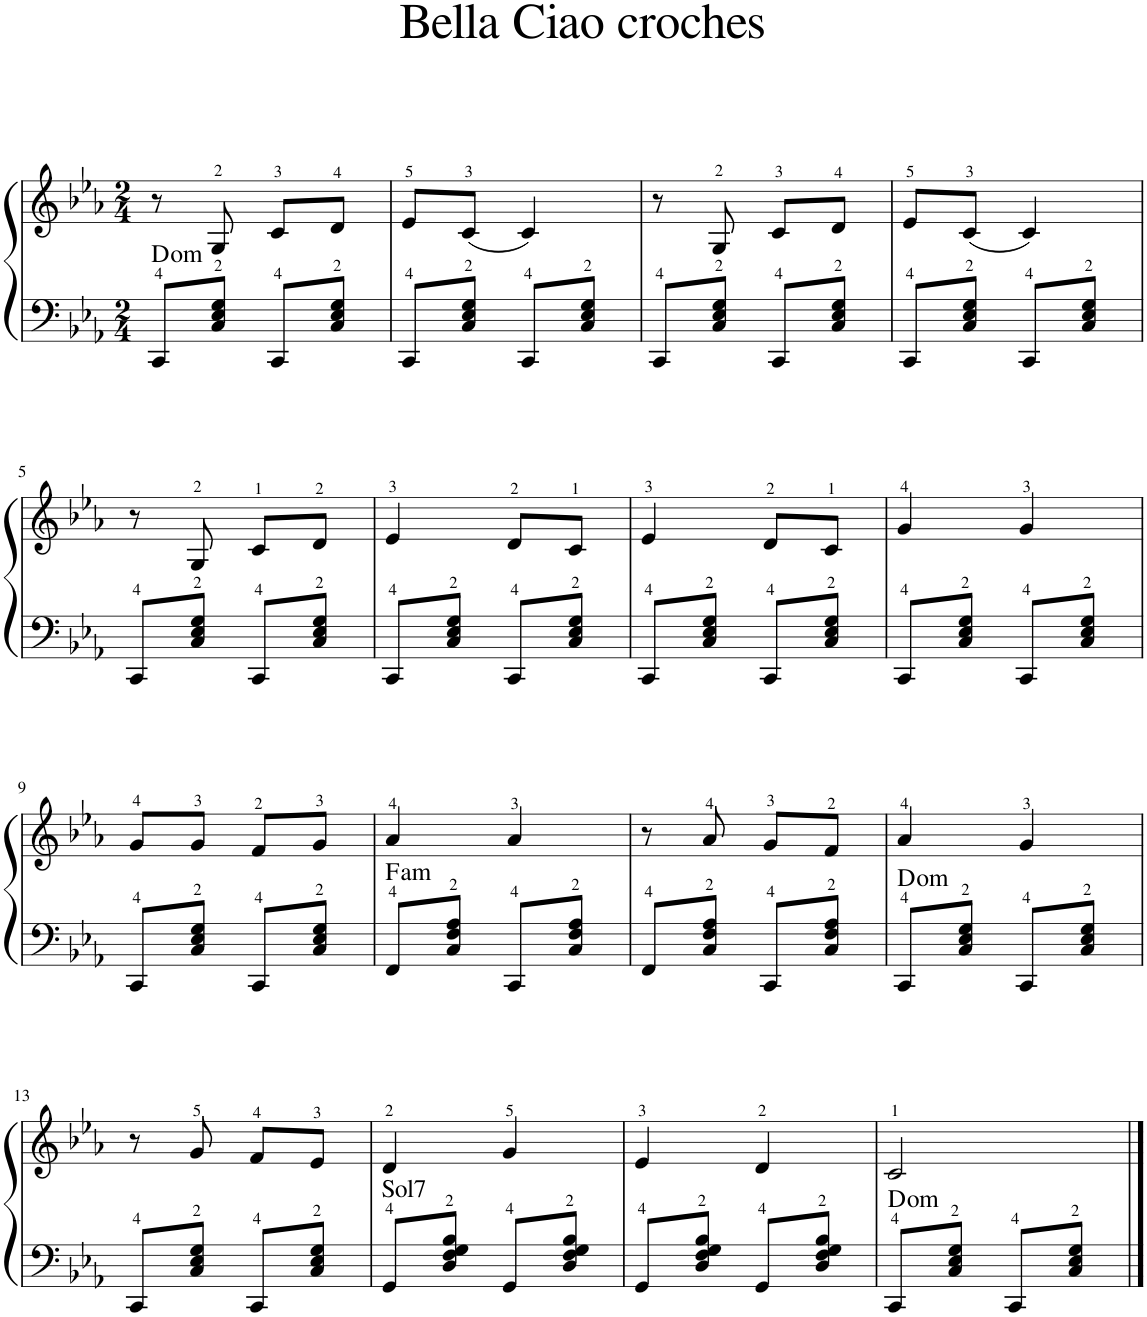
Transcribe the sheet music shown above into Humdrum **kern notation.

**kern	**harte	**kern
*part2	*part2	*part1
*staff2	*	*staff1
*I"Piano	*	*I"Accordéon
*I'Pno	*	*I'Acc
*clefF4	*	*clefG2
*k[b-e-a-]	*	*k[b-e-a-]
*M2/4	*	*M2/4
=1	=1	=1
8CC/L	D:dim	8r
8C/ 8E-/ 8G/J	.	8G/
8CC/L	.	8c/L
8C/ 8E-/ 8G/J	.	8d/J
=2	=2	=2
8CC/L	.	8e-/L
8C/ 8E-/ 8G/J	.	(8c/J
8CC/L	.	4c/)
8C/ 8E-/ 8G/J	.	.
=3	=3	=3
8CC/L	.	8r
8C/ 8E-/ 8G/J	.	8G/
8CC/L	.	8c/L
8C/ 8E-/ 8G/J	.	8d/J
=4	=4	=4
8CC/L	.	8e-/L
8C/ 8E-/ 8G/J	.	(8c/J
8CC/L	.	4c/)
8C/ 8E-/ 8G/J	.	.
!!LO:LB:g=z
=5	=5	=5
8CC/L	.	8r
8C/ 8E-/ 8G/J	.	8G/
8CC/L	.	8c/L
8C/ 8E-/ 8G/J	.	8d/J
=6	=6	=6
8CC/L	.	4e-/
8C/ 8E-/ 8G/J	.	.
8CC/L	.	8d/L
8C/ 8E-/ 8G/J	.	8c/J
=7	=7	=7
8CC/L	.	4e-/
8C/ 8E-/ 8G/J	.	.
8CC/L	.	8d/L
8C/ 8E-/ 8G/J	.	8c/J
=8	=8	=8
8CC/L	.	4g/
8C/ 8E-/ 8G/J	.	.
8CC/L	.	4g/
8C/ 8E-/ 8G/J	.	.
!!LO:LB:g=z
=9	=9	=9
8CC/L	.	8g/L
8C/ 8E-/ 8G/J	.	8g/J
8CC/L	.	8f/L
8C/ 8E-/ 8G/J	.	8g/J
=10	=10	=10
!	!LO:H:kt=am	!
8FF/L	.	4a-/
8C/ 8F/ 8A-/J	.	.
8CC/L	.	4a-/
8C/ 8F/ 8A-/J	.	.
=11	=11	=11
8FF/L	.	8r
8C/ 8F/ 8A-/J	.	8a-/
8CC/L	.	8g/L
8C/ 8F/ 8A-/J	.	8f/J
=12	=12	=12
8CC/L	D:dim	4a-/
8C/ 8E-/ 8G/J	.	.
8CC/L	.	4g/
8C/ 8E-/ 8G/J	.	.
!!LO:LB:g=z
=13	=13	=13
8CC/L	.	8r
8C/ 8E-/ 8G/J	.	8g/
8CC/L	.	8f/L
8C/ 8E-/ 8G/J	.	8e-/J
=14	=14	=14
!	!LO:H:kt=Sol7	!
8GG/L	N	4d/
8D/ 8F/ 8G/ 8B-/J	.	.
8GG/L	.	4g/
8D/ 8F/ 8G/ 8B-/J	.	.
=15	=15	=15
8GG/L	.	4e-/
8D/ 8F/ 8G/ 8B-/J	.	.
8GG/L	.	4d/
8D/ 8F/ 8G/ 8B-/J	.	.
=16	=16	=16
8CC/L	D:dim	2c/
8C/ 8E-/ 8G/J	.	.
8CC/L	.	.
8C/ 8E-/ 8G/J	.	.
==	==	==
*-	*-	*-
